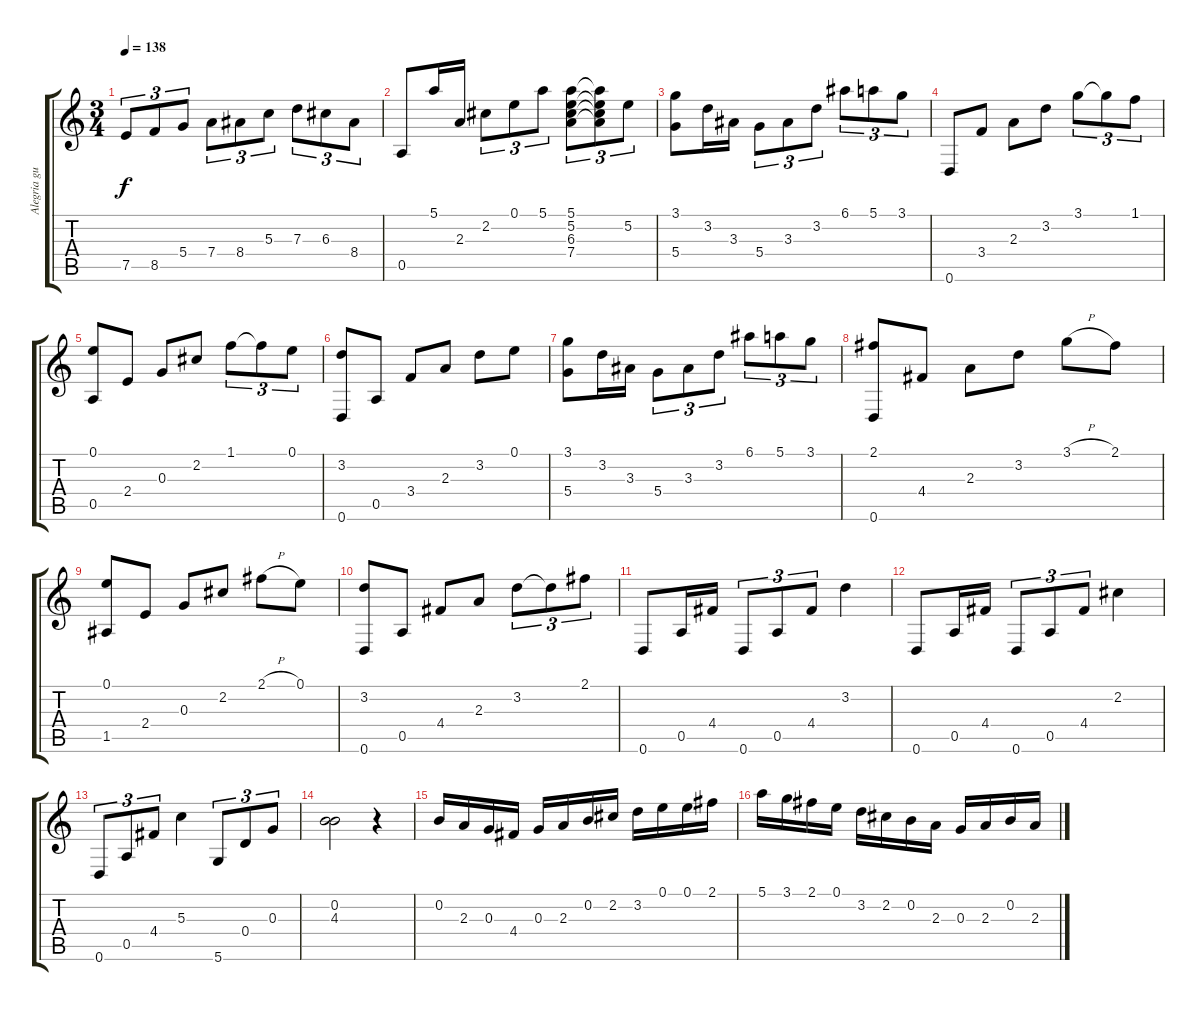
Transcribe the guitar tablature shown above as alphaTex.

\track ("Alegria guitara" "Alegria gu") {instrument acousticguitarnylon}
\staff {score tabs}
\tuning (E4 B3 G3 D3 A2 D2) {hide}
\ts (3 4)
\tempo 138
\clef g2
\ks c
7.5.8{tu (3 2) dy f} 8.5.8{tu (3 2)} 5.4.8{tu (3 2)} 7.4.8{tu (3 2)} 8.4.8{tu (3 2)} 5.3.8{tu (3 2)} 7.3.8{tu (3 2)} 6.3.8{tu (3 2)} 8.4.8{tu (3 2)} |
0.5.8 5.1.16 2.3.16 2.2.8{tu (3 2)} 0.1.8{tu (3 2)} 5.1.8{tu (3 2)} (5.1 5.2 6.3 7.4).8{tu (3 2)} (5.1{t} 5.2{t} 6.3{t} 7.4{t}).8{tu (3 2)} 5.2.8{tu (3 2)} |
(3.1 5.4).8 3.2.16 3.3.16 5.4.8{tu (3 2)} 3.3.8{tu (3 2)} 3.2.8{tu (3 2)} 6.1.8{tu (3 2)} 5.1.8{tu (3 2)} 3.1.8{tu (3 2)} |
0.6.8 3.4.8 2.3.8 3.2.8 3.1.8{tu (3 2)} 3.1{t}.8{tu (3 2)} 1.1.8{tu (3 2)} |
(0.1 0.5).8 2.4.8 0.3.8 2.2.8 1.1.8{tu (3 2)} 1.1{t}.8{tu (3 2)} 0.1.8{tu (3 2)} |
(3.2 0.6).8 0.5.8 3.4.8 2.3.8 3.2.8 0.1.8 |
(3.1 5.4).8 3.2.16 3.3.16 5.4.8{tu (3 2)} 3.3.8{tu (3 2)} 3.2.8{tu (3 2)} 6.1.8{tu (3 2)} 5.1.8{tu (3 2)} 3.1.8{tu (3 2)} |
(2.1 0.6).8 4.4.8 2.3.8 3.2.8 3.1{h}.8 2.1.8 |
(0.1 1.5).8 2.4.8 0.3.8 2.2.8 2.1{h}.8 0.1.8 |
(3.2 0.6).8 0.5.8 4.4.8 2.3.8 3.2.8{tu (3 2)} 3.2{t}.8{tu (3 2)} 2.1.8{tu (3 2)} |
0.6.8 0.5.16 4.4.16 0.6.8{tu (3 2)} 0.5.8{tu (3 2)} 4.4.8{tu (3 2)} 3.2.4 |
0.6.8 0.5.16 4.4.16 0.6.8{tu (3 2)} 0.5.8{tu (3 2)} 4.4.8{tu (3 2)} 2.2.4 |
0.6.8{tu (3 2)} 0.5.8{tu (3 2)} 4.4.8{tu (3 2)} 5.3.4 5.6.8{tu (3 2)} 0.4.8{tu (3 2)} 0.3.8{tu (3 2)} |
(0.2 4.3).2 r.4 |
0.2.16 2.3.16 0.3.16 4.4.16 0.3.16 2.3.16 0.2.16 2.2.16 3.2.16 0.1.16 0.1.16 2.1.16 |
5.1.16 3.1.16 2.1.16 0.1.16 3.2.16 2.2.16 0.2.16 2.3.16 0.3.16 2.3.16 0.2.16 2.3.16
